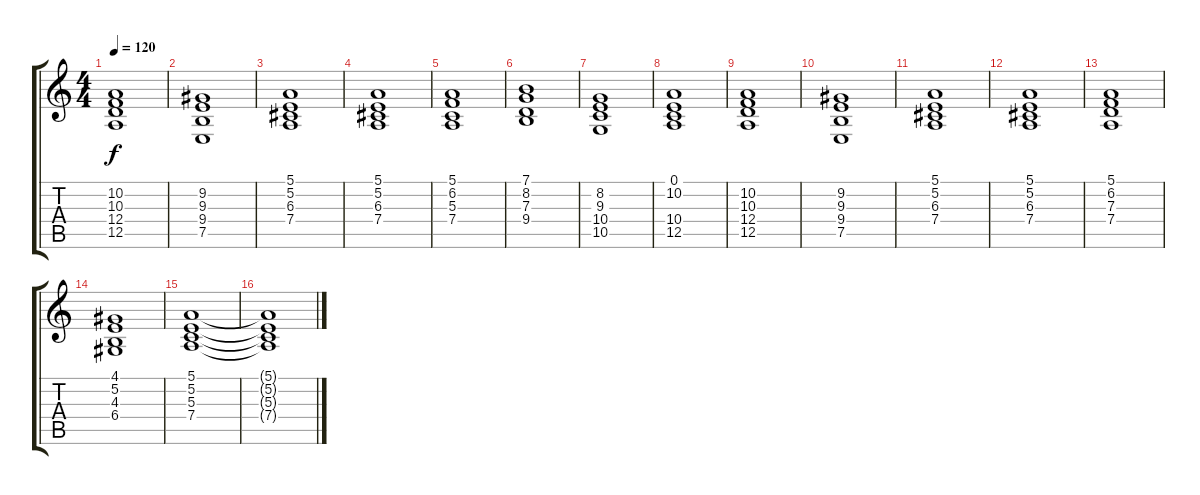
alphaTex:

\track "" {instrument stringensemble1}
\staff {score tabs}
\tuning (E4 B3 G3 D3 A2 E2) {hide}
\ts (4 4)
\tempo 120
\clef g2
\ks c
(10.2 10.3 12.4 12.5).1{dy f} |
(9.2 9.3 9.4 7.5).1 |
(5.1 5.2 6.3 7.4).1 |
(5.1 5.2 6.3 7.4).1 |
(5.1 6.2 5.3 7.4).1 |
(7.1 8.2 7.3 9.4).1 |
(8.2 9.3 10.4 10.5).1 |
(0.1 10.2 10.4 12.5).1 |
(10.2 10.3 12.4 12.5).1 |
(9.2 9.3 9.4 7.5).1{balance 8} |
(5.1 5.2 6.3 7.4).1 |
(5.1 5.2 6.3 7.4).1 |
(5.1 6.2 7.3 7.4).1 |
(4.1 5.2 4.3 6.4).1 |
(5.1 5.2 5.3 7.4).1 |
(5.1{t} 5.2{t} 5.3{t} 7.4{t}).1
